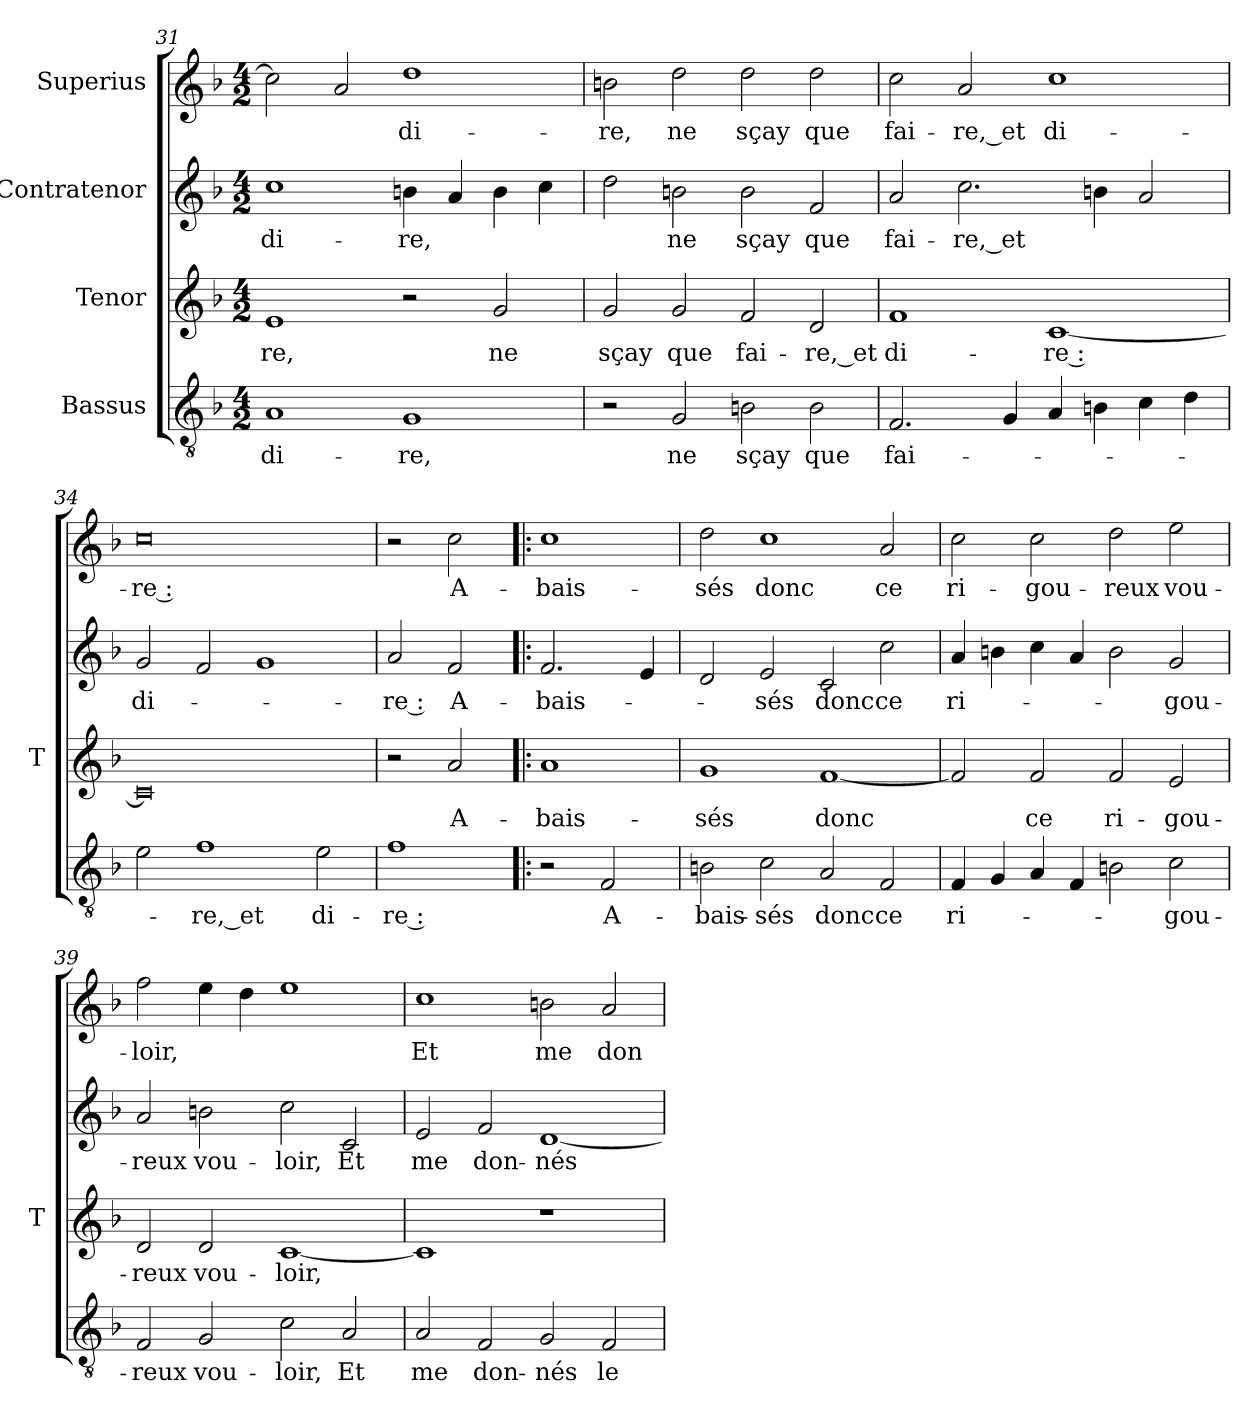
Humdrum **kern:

**kern	**text	**kern	**text	**kern	**text	**kern	**text
*part4	*part4	*part3	*part3	*part2	*part2	*part1	*part1
*staff4	*staff4	*staff3	*staff3	*staff2	*staff2	*staff1	*staff1
*I"Bassus	*	*I"Tenor	*	*I"Contratenor	*	*I"Superius	*
*	*	*I'T	*	*	*	*	*
*clefGv2	*	*clefG2	*	*clefG2	*	*clefG2	*
*k[b-]	*	*k[b-]	*	*k[b-]	*	*k[b-]	*
*M4/2	*	*M4/2	*	*M4/2	*	*M4/2	*
=31	=31	=31	=31	=31	=31	=31	=31
1A	di-	1e	-re,	1cc	di-	2cc]	.
.	.	.	.	.	.	2a	.
1G	-re,	2r	.	4b	-re,	1dd	di-
.	.	.	.	4a	.	.	.
.	.	2g	-ne	4b	.	.	.
.	.	.	.	4cc	.	.	.
=32	=32	=32	=32	=32	=32	=32	=32
2r	.	2g	-sçay	2dd	.	2bn	-re,
2G	-ne	2g	-que	2b	-ne	2dd	-ne
2Bn	-sçay	2f	fai-	2b	-sçay	2dd	-sçay
2B	-que	2d	-re,_et	2f	-que	2dd	-que
=33	=33	=33	=33	=33	=33	=33	=33
2.F	fai-	1f	di-	2a	fai-	2cc	fai-
.	.	.	.	2.cc	-re,_et	2a	-re,_et
4G	.	.	.	.	.	.	.
4A	.	[1c	-re :	.	.	1cc	di-
4Bn	.	.	.	4b	.	.	.
4c	.	.	.	2a	.	.	.
4d	.	.	.	.	.	.	.
=34	=34	=34	=34	=34	=34	=34	=34
2e	.	0c]	.	2g	di-	0cc	-re :
1f	-re,_et	.	.	2f	.	.	.
.	.	.	.	1g	.	.	.
2e	di-	.	.	.	.	.	.
=35	=35	=35	=35	=35	=35	=35	=35
1f	-re :	2r	.	2a	-re :	2r	.
.	.	2a	A-	2f	A-	2cc	A-
=36!|:	=36!|:	=36!|:	=36!|:	=36!|:	=36!|:	=36!|:	=36!|:
2r	.	1a	bais-	2.f	bais-	1cc	bais-
2F	A-	.	.	.	.	.	.
.	.	.	.	4e	.	.	.
=37	=37	=37	=37	=37	=37	=37	=37
2Bn	bais-	1g	-sés	2d	.	2dd	-sés
2c	-sés	.	.	2e	-sés	1cc	-donc
2A	-donc	[1f	-donc	2c	-donc	.	.
2F	-ce	.	.	2cc	-ce	2a	-ce
=38	=38	=38	=38	=38	=38	=38	=38
4F	ri-	2f]	.	4a	ri-	2cc	ri-
4G	.	.	.	4b	.	.	.
4A	.	2f	-ce	4cc	.	2cc	gou-
4F	.	.	.	4a	.	.	.
2Bn	.	2f	ri-	2b	.	2dd	-reux
2c	gou-	2e	gou-	2g	gou-	2ee	vou-
=39	=39	=39	=39	=39	=39	=39	=39
2F	-reux	2d	-reux	2a	-reux	2ff	-loir,
2G	vou-	2d	vou-	2bn	vou-	4ee	.
.	.	.	.	.	.	4dd	.
2c	-loir,	[1c	-loir,	2cc	-loir,	1ee	.
2A	-Et	.	.	2c	-Et	.	.
=40	=40	=40	=40	=40	=40	=40	=40
2A	-me	1c]	.	2e	-me	1cc	-Et
2F	don-	.	.	2f	don-	.	.
2G	-nés	1r	.	[1d	-nés	2bn	-me
2F	-le	.	.	.	.	2a	don-
=	=	=	=	=	=	=	=
*-	*-	*-	*-	*-	*-	*-	*-
